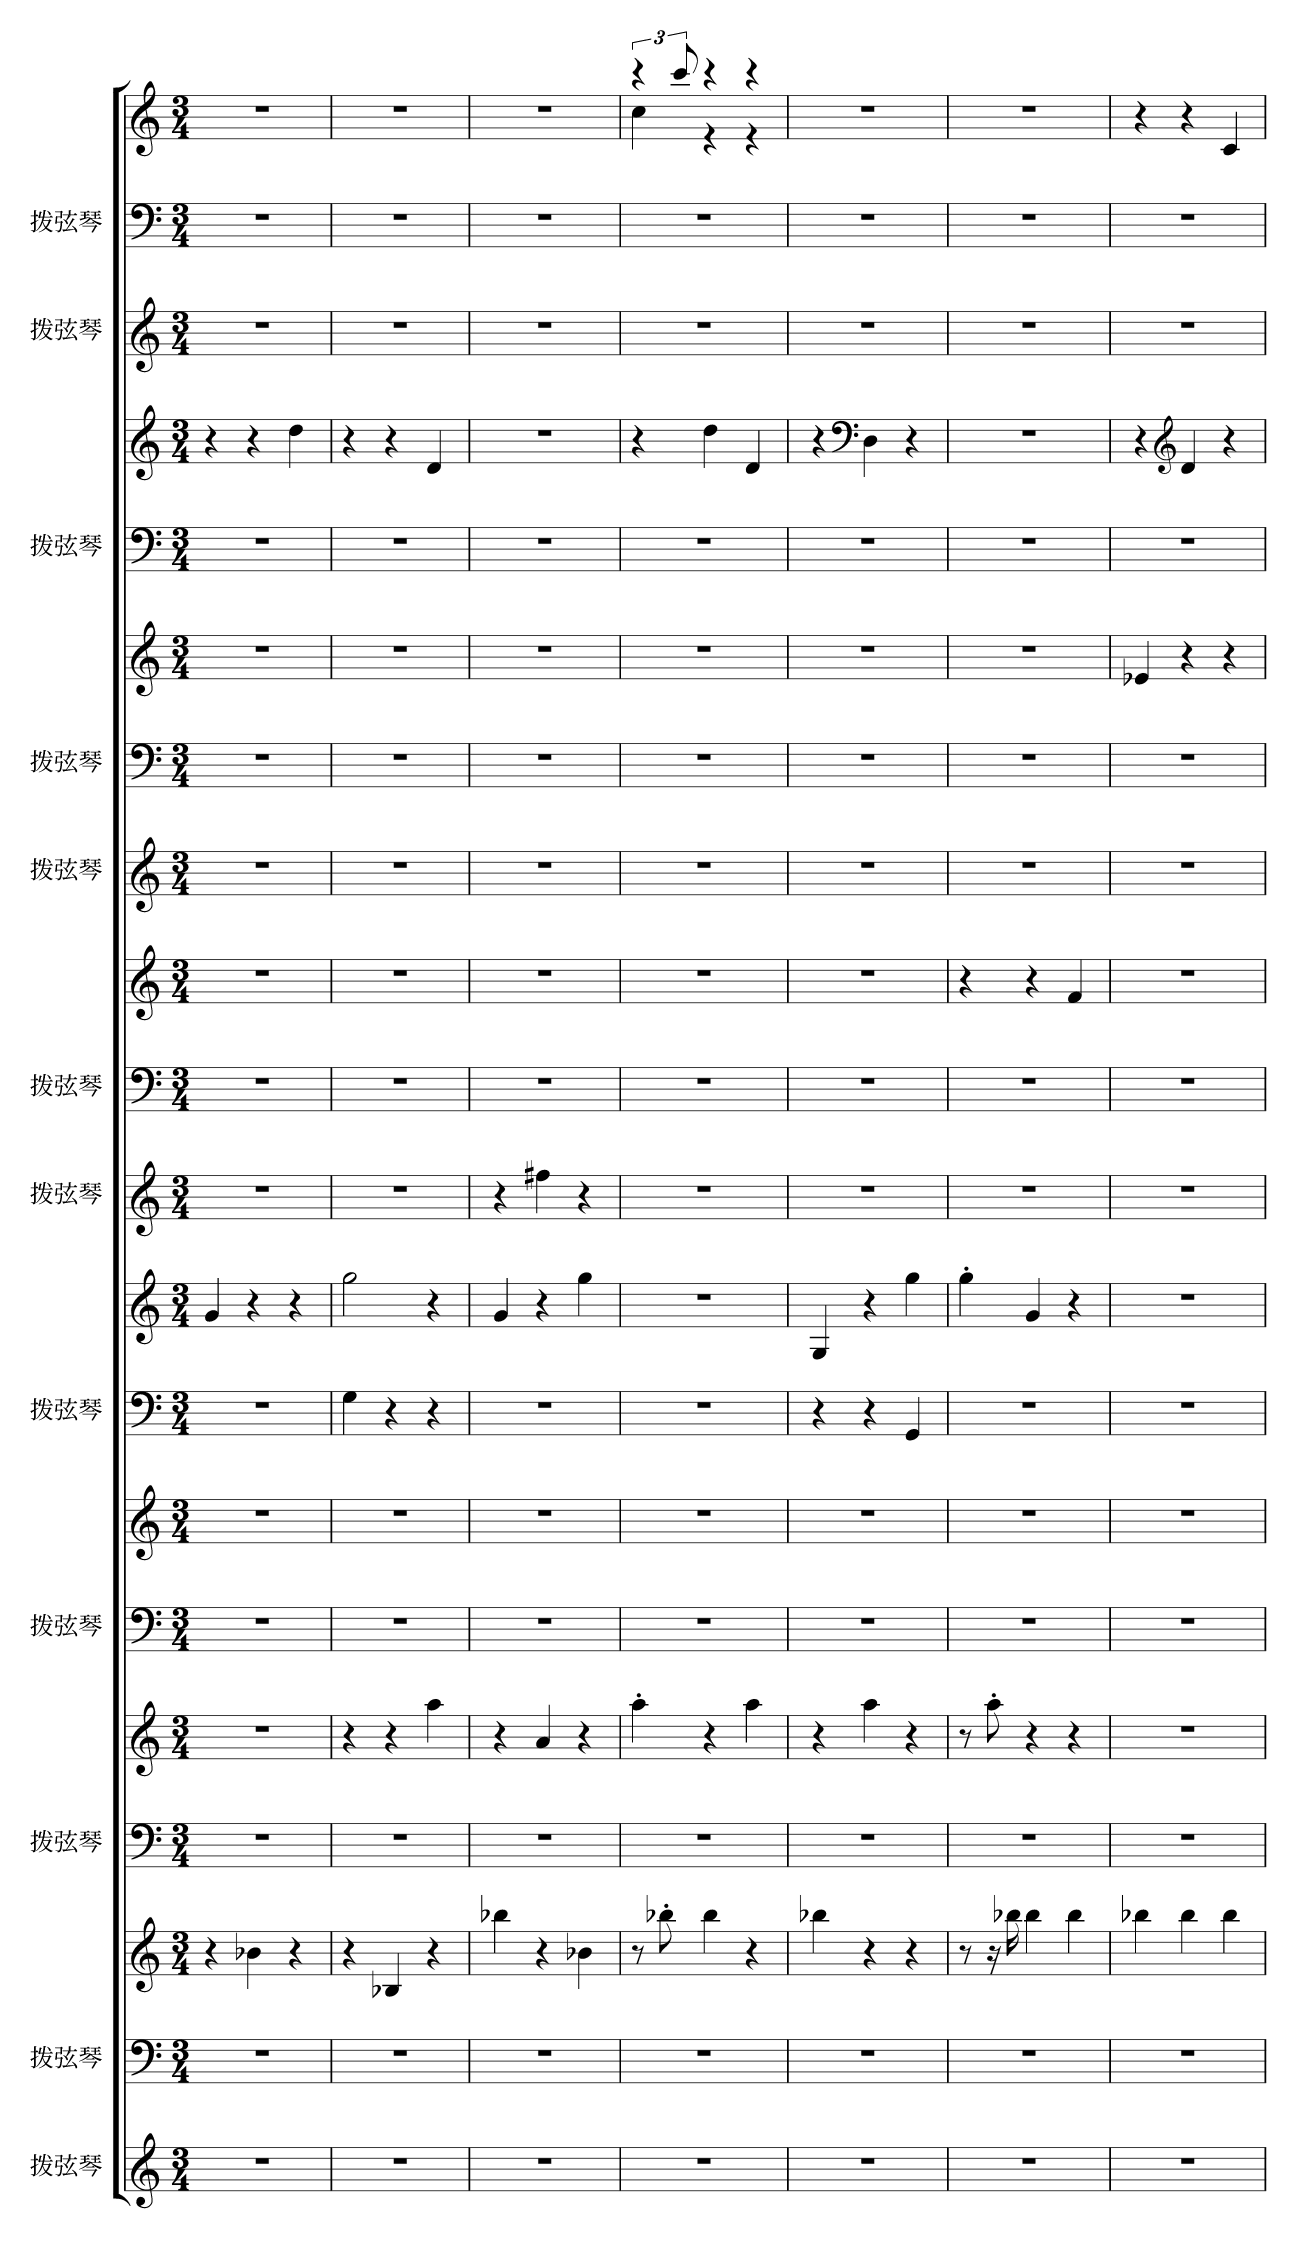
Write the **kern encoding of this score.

**kern	**kern	**kern	**kern	**kern	**kern	**kern	**kern	**kern	**kern	**kern	**kern	**kern	**kern	**kern	**kern	**kern	**kern	**kern	**kern
*part12	*part11	*part11	*part10	*part10	*part9	*part9	*part8	*part8	*part7	*part6	*part6	*part5	*part4	*part4	*part3	*part3	*part2	*part1	*part1
*staff20	*staff19	*staff18	*staff17	*staff16	*staff15	*staff14	*staff13	*staff12	*staff11	*staff10	*staff9	*staff8	*staff7	*staff6	*staff5	*staff4	*staff3	*staff2	*staff1
*I"拨弦琴	*I"拨弦琴	*	*I"拨弦琴	*	*I"拨弦琴	*	*I"拨弦琴	*	*I"拨弦琴	*I"拨弦琴	*	*I"拨弦琴	*I"拨弦琴	*	*I"拨弦琴	*	*I"拨弦琴	*I"拨弦琴	*
*clefG2	*clefF4	*clefG2	*clefF4	*clefG2	*clefF4	*clefG2	*clefF4	*clefG2	*clefG2	*clefF4	*clefG2	*clefG2	*clefF4	*clefG2	*clefF4	*clefG2	*clefG2	*clefF4	*clefG2
*k[]	*k[]	*k[]	*k[]	*k[]	*k[]	*k[]	*k[]	*k[]	*k[]	*k[]	*k[]	*k[]	*k[]	*k[]	*k[]	*k[]	*k[]	*k[]	*k[]
*M3/4	*M3/4	*M3/4	*M3/4	*M3/4	*M3/4	*M3/4	*M3/4	*M3/4	*M3/4	*M3/4	*M3/4	*M3/4	*M3/4	*M3/4	*M3/4	*M3/4	*M3/4	*M3/4	*M3/4
*MM196	*MM196	*MM196	*MM196	*MM196	*MM196	*MM196	*MM196	*MM196	*MM196	*MM196	*MM196	*MM196	*MM196	*MM196	*MM196	*MM196	*MM196	*MM196	*MM196
=1	=1	=1	=1	=1	=1	=1	=1	=1	=1	=1	=1	=1	=1	=1	=1	=1	=1	=1	=1
2.r	2.r	4r	2.r	2.r	2.r	2.r	2.r	4g/	2.r	2.r	2.r	2.r	2.r	2.r	2.r	4r	2.r	2.r	2.r
.	.	4b-X\	.	.	.	.	.	4r	.	.	.	.	.	.	.	4r	.	.	.
.	.	4r	.	.	.	.	.	4r	.	.	.	.	.	.	.	4dd\	.	.	.
=2	=2	=2	=2	=2	=2	=2	=2	=2	=2	=2	=2	=2	=2	=2	=2	=2	=2	=2	=2
2.r	2.r	4r	2.r	4r	2.r	2.r	4G\	2gg\	2.r	2.r	2.r	2.r	2.r	2.r	2.r	4r	2.r	2.r	2.r
.	.	4B-X/	.	4r	.	.	4r	.	.	.	.	.	.	.	.	4r	.	.	.
.	.	4r	.	4aa\	.	.	4r	4r	.	.	.	.	.	.	.	4d/	.	.	.
=3	=3	=3	=3	=3	=3	=3	=3	=3	=3	=3	=3	=3	=3	=3	=3	=3	=3	=3	=3
2.r	2.r	4bb-X\	2.r	4r	2.r	2.r	2.r	4g/	4r	2.r	2.r	2.r	2.r	2.r	2.r	2.r	2.r	2.r	2.r
.	.	4r	.	4a/	.	.	.	4r	4ff#X\	.	.	.	.	.	.	.	.	.	.
.	.	4b-X\	.	4r	.	.	.	4gg\	4r	.	.	.	.	.	.	.	.	.	.
=4	=4	=4	=4	=4	=4	=4	=4	=4	=4	=4	=4	=4	=4	=4	=4	=4	=4	=4	=4
*	*	*	*	*	*	*	*	*	*	*	*	*	*	*	*	*	*	*	*^
2.r	2.r	8r	2.r	4aa'\	2.r	2.r	2.r	2.r	2.r	2.r	2.r	2.r	2.r	2.r	2.r	4r	2.r	2.r	6r	4cc\
.	.	8bb-X'\	.	.	.	.	.	.	.	.	.	.	.	.	.	.	.	.	.	.
.	.	.	.	.	.	.	.	.	.	.	.	.	.	.	.	.	.	.	12ccc/	.
.	.	4bb-\	.	4r	.	.	.	.	.	.	.	.	.	.	.	4dd\	.	.	4r	4r
.	.	4r	.	4aa\	.	.	.	.	.	.	.	.	.	.	.	4d/	.	.	4r	4r
*	*	*	*	*	*	*	*	*	*	*	*	*	*	*	*	*	*	*	*v	*v
=5	=5	=5	=5	=5	=5	=5	=5	=5	=5	=5	=5	=5	=5	=5	=5	=5	=5	=5	=5
2.r	2.r	4bb-X\	2.r	4r	2.r	2.r	4r	4G/	2.r	2.r	2.r	2.r	2.r	2.r	2.r	4r	2.r	2.r	2.r
*	*	*	*	*	*	*	*	*	*	*	*	*	*	*	*	*clefF4	*	*	*
.	.	4r	.	4aa\	.	.	4r	4r	.	.	.	.	.	.	.	4D\	.	.	.
.	.	4r	.	4r	.	.	4GG/	4gg\	.	.	.	.	.	.	.	4r	.	.	.
=6	=6	=6	=6	=6	=6	=6	=6	=6	=6	=6	=6	=6	=6	=6	=6	=6	=6	=6	=6
2.r	2.r	8r	2.r	8r	2.r	2.r	2.r	4gg'\	2.r	2.r	4r	2.r	2.r	2.r	2.r	2.r	2.r	2.r	2.r
.	.	16r	.	8aa'\	.	.	.	.	.	.	.	.	.	.	.	.	.	.	.
.	.	16bb-X\	.	.	.	.	.	.	.	.	.	.	.	.	.	.	.	.	.
.	.	4bb-\	.	4r	.	.	.	4g/	.	.	4r	.	.	.	.	.	.	.	.
.	.	4bb-\	.	4r	.	.	.	4r	.	.	4f/	.	.	.	.	.	.	.	.
=7	=7	=7	=7	=7	=7	=7	=7	=7	=7	=7	=7	=7	=7	=7	=7	=7	=7	=7	=7
2.r	2.r	4bb-X\	2.r	2.r	2.r	2.r	2.r	2.r	2.r	2.r	2.r	2.r	2.r	4e-X/	2.r	4r	2.r	2.r	4r
*	*	*	*	*	*	*	*	*	*	*	*	*	*	*	*	*clefG2	*	*	*
.	.	4bb-\	.	.	.	.	.	.	.	.	.	.	.	4r	.	4d/	.	.	4r
.	.	4bb-\	.	.	.	.	.	.	.	.	.	.	.	4r	.	4r	.	.	4c/
=	=	=	=	=	=	=	=	=	=	=	=	=	=	=	=	=	=	=	=
*-	*-	*-	*-	*-	*-	*-	*-	*-	*-	*-	*-	*-	*-	*-	*-	*-	*-	*-	*-
